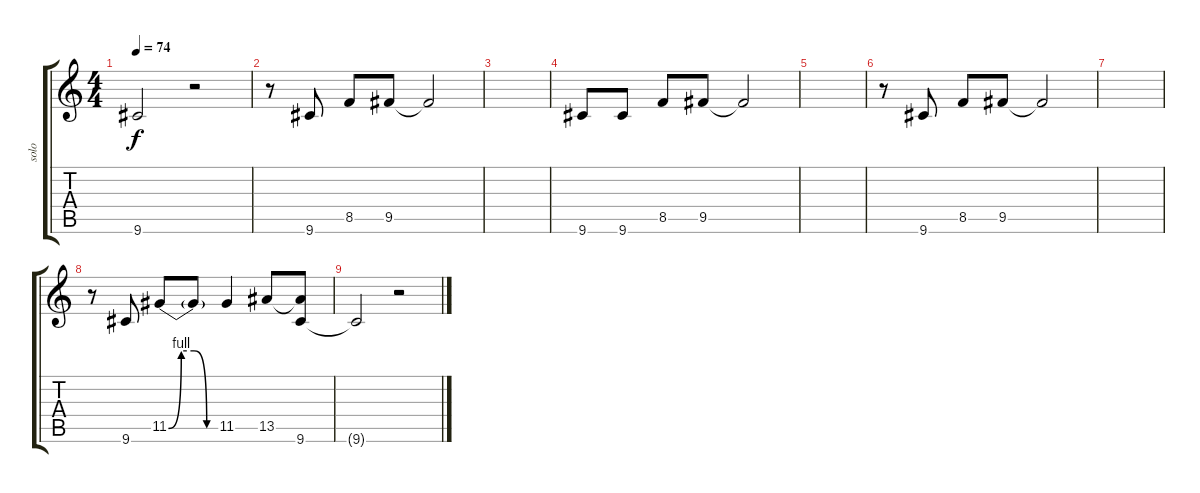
\track ("solo" "solo") {instrument overdrivenguitar}
\staff {score tabs}
\tuning (E4 B3 G3 D3 A2 E2) {hide}
\ts (4 4)
\tempo 74
\clef g2
\ks c
9.6{t}.2{dy f} r.2 |
r.8 9.6.8 8.5.8 9.5.8 9.5{t}.2 |
|
9.6.8 9.6.8 8.5.8 9.5.8 9.5{t}.2 |
|
r.8 9.6.8 8.5.8 9.5.8 9.5{t}.2 |
|
r.8 9.6.8 11.5{be (custom 0 0 15 4 30 4 45 0 60 0)}.8 11.5{t}.8 11.5.4 13.5.8 (13.5{t} 9.6).8 |
9.6{t}.2 r.2
